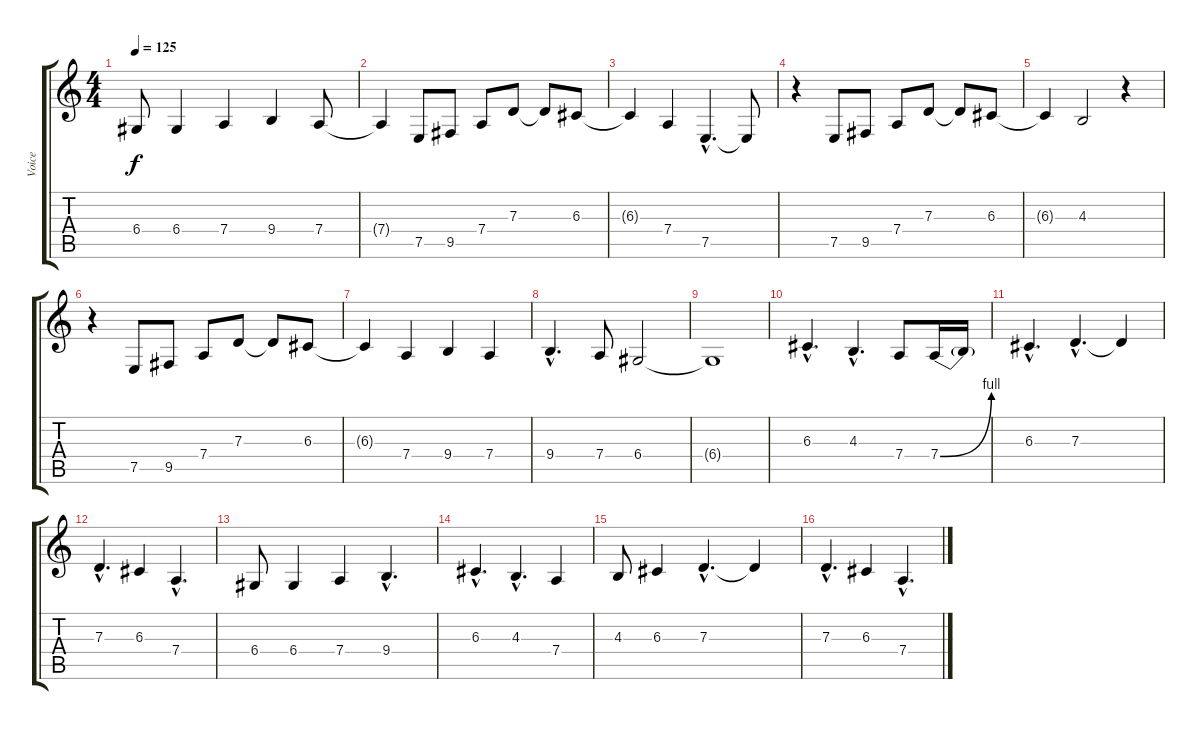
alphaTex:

\track ("Voice" "Voice") {instrument acousticgrandpiano}
\staff {score tabs}
\tuning (E4 B3 G3 D3 A2 E2) {hide}
\ts (4 4)
\tempo 125
\clef g2
\ks c
6.4.8{dy f} 6.4.4 7.4.4 9.4.4 7.4.8 |
7.4{t}.4 7.5.8 9.5.8 7.4.8 7.3.8 7.3{t}.8 6.3.8 |
6.3{t}.4 7.4.4 7.5{hac}.4{d} 7.5{t}.8 |
r.4 7.5.8 9.5.8 7.4.8 7.3.8 7.3{t}.8 6.3.8 |
6.3{t}.4 4.3.2 r.4 |
r.4 7.5.8 9.5.8 7.4.8 7.3.8 7.3{t}.8 6.3.8 |
6.3{t}.4 7.4.4 9.4.4 7.4.4 |
9.4{hac}.4{d} 7.4.8 6.4.2 |
6.4{t}.1 |
6.3{hac}.4{d} 4.3{hac}.4{d} 7.4.8 7.4{be (bend 0 0 60 4)}.16 7.4{t}.16 |
6.3{hac}.4{d} 7.3{hac}.4{d} 7.3{t}.4 |
7.3{hac}.4{d} 6.3.4 7.4{hac}.4{d} |
6.4.8 6.4.4 7.4.4 9.4{hac}.4{d} |
6.3{hac}.4{d} 4.3{hac}.4{d} 7.4.4 |
4.3.8 6.3.4 7.3{hac}.4{d} 7.3{t}.4 |
7.3{hac}.4{d} 6.3.4 7.4{hac}.4{d}
